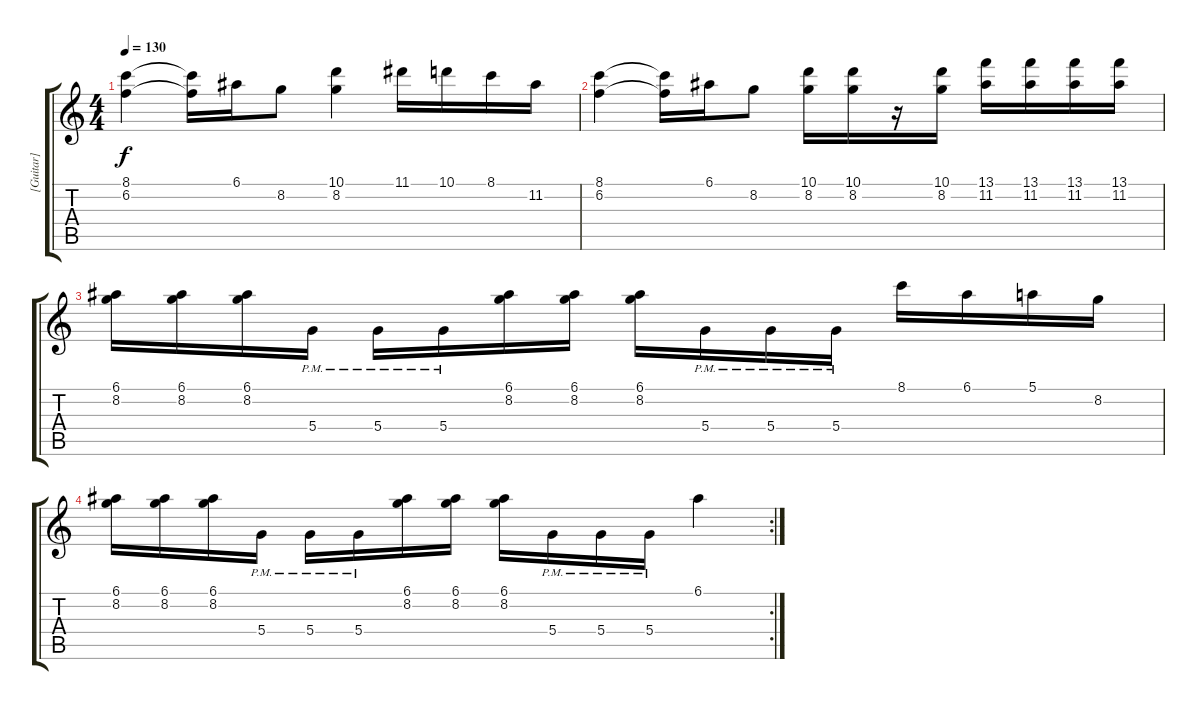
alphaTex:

\track ("[Guitar]" "[Guitar]") {instrument distortionguitar}
\staff {score tabs}
\tuning (E4 B3 G3 D3 A2 D2) {hide}
\ts (4 4)
\tempo 130
\clef g2
\ks c
(8.1 6.2).4{dy f} (8.1{t} 6.2{t}).16 6.1.16 8.2.8 (10.1 8.2).4 11.1.16 10.1.16 8.1.16 11.2.16 |
(8.1 6.2).4 (8.1{t} 6.2{t}).16 6.1.16 8.2.8 (10.1 8.2).16 (10.1 8.2).16 r.16 (10.1 8.2).16 (13.1 11.2).16 (13.1 11.2).16 (13.1 11.2).16 (13.1 11.2).16 |
(6.1 8.2).16 (6.1 8.2).16 (6.1 8.2).16 5.4{pm}.16 5.4{pm}.16 5.4{pm}.16 (6.1 8.2).16 (6.1 8.2).16 (6.1 8.2).16 5.4{pm}.16 5.4{pm}.16 5.4{pm}.16 8.1.16 6.1.16 5.1.16 8.2.16 |
\rc 2
(6.1 8.2).16 (6.1 8.2).16 (6.1 8.2).16 5.4{pm}.16 5.4{pm}.16 5.4{pm}.16 (6.1 8.2).16 (6.1 8.2).16 (6.1 8.2).16 5.4{pm}.16 5.4{pm}.16 5.4{pm}.16 6.1.4
